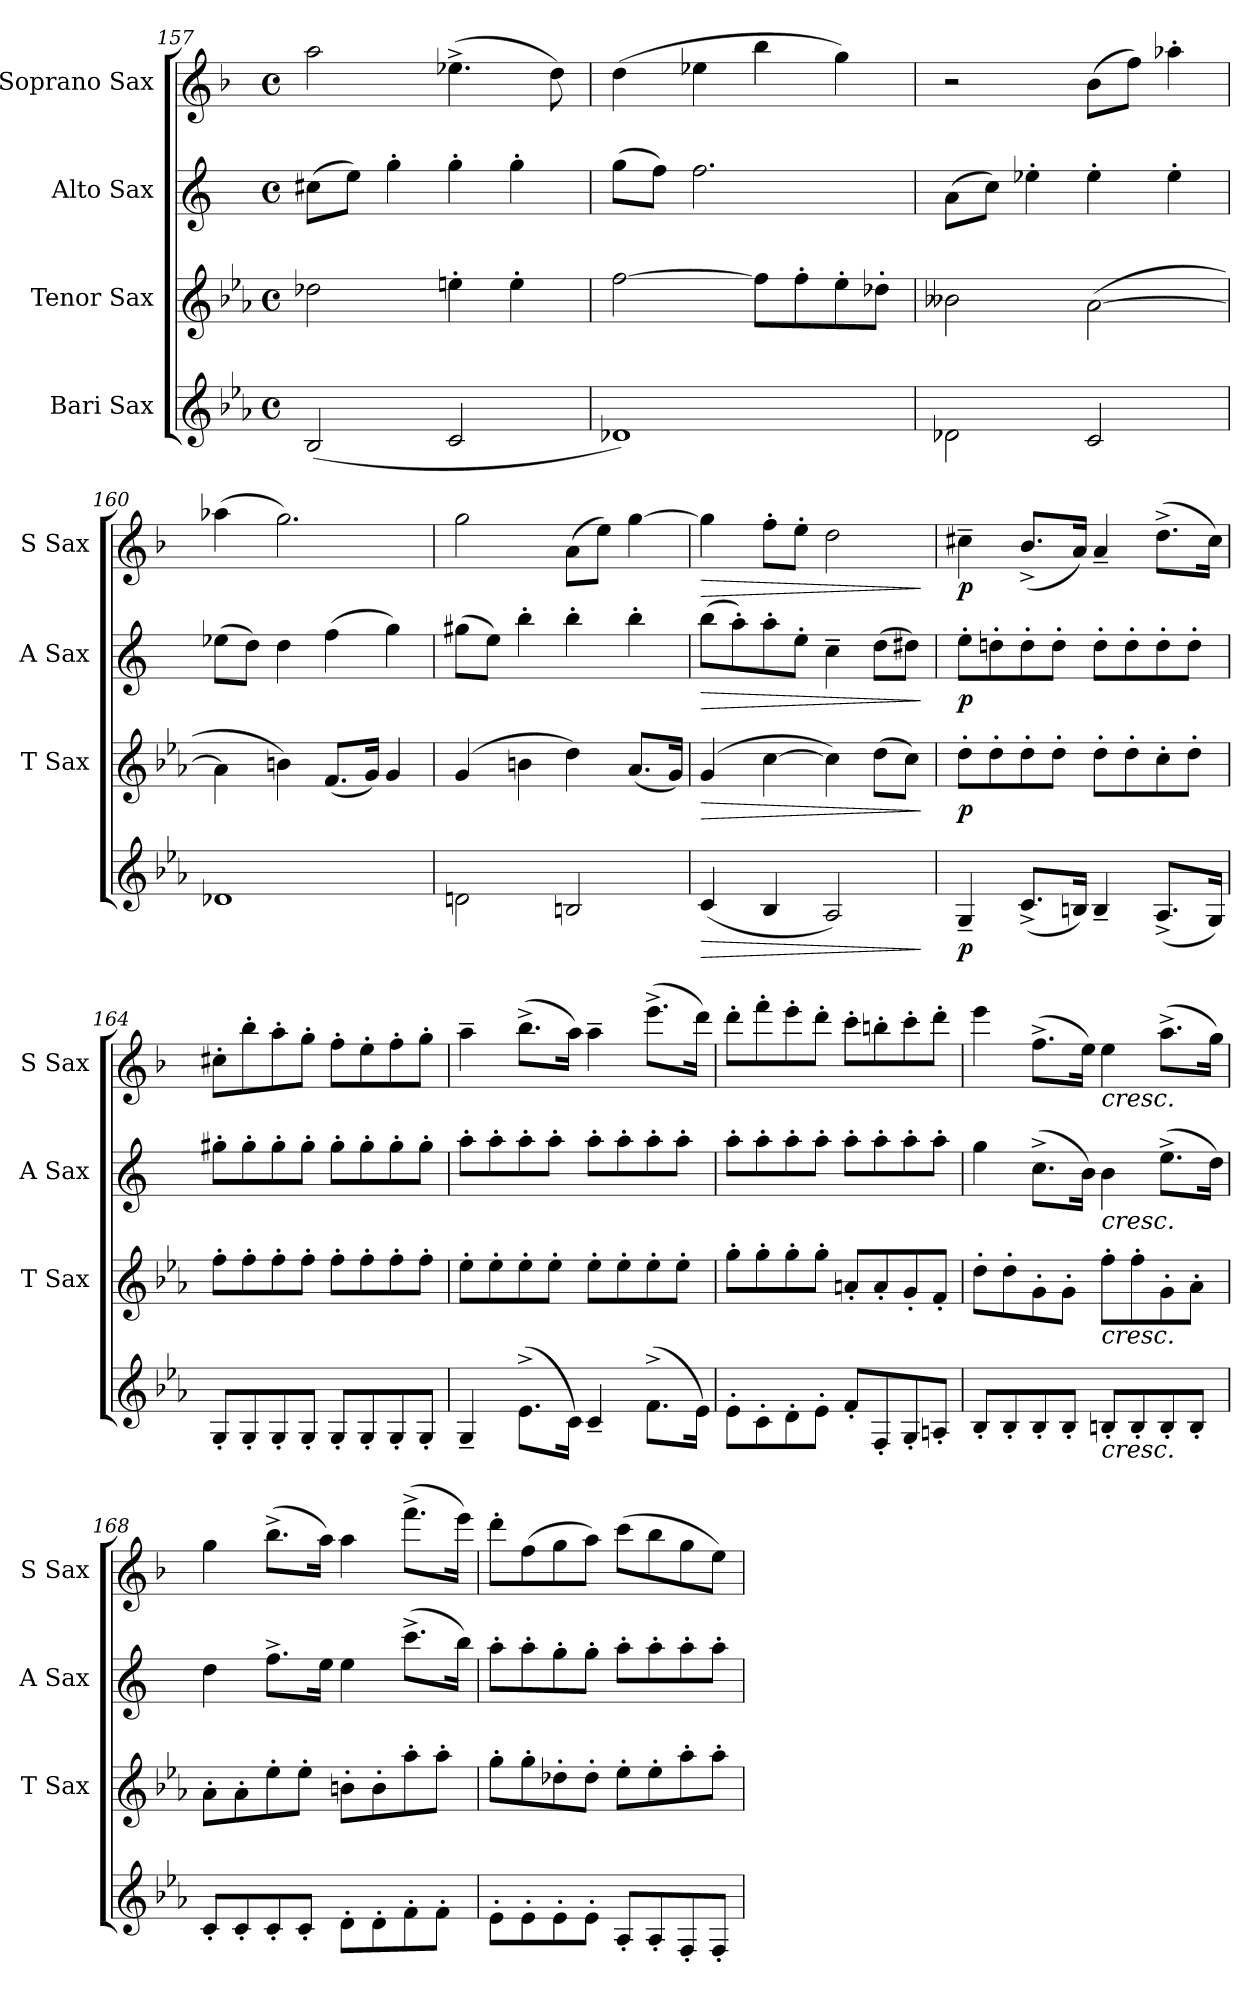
**kern	**dynam	**kern	**dynam	**kern	**dynam	**kern	**dynam
*part4	*part4	*part3	*part3	*part2	*part2	*part1	*part1
*staff4	*staff4	*staff3	*staff3	*staff2	*staff2	*staff1	*staff1
*I"Bari Sax	*	*I"Tenor Sax	*	*I"Alto Sax	*	*I"Soprano Sax	*
*	*	*I'T Sax	*	*I'A Sax	*	*I'S Sax	*
*clefG2	*	*clefG2	*	*clefG2	*	*clefG2	*
*ITrd12c21	*	*ITrd8c14	*	*ITrd5c9	*	*ITrd1c2	*
*k[b-e-a-]	*	*k[b-e-a-]	*	*k[b-e-a-]	*	*k[b-e-a-]	*
*E-:	*	*E-:	*	*E-:	*	*E-:	*
*M4/4	*	*M4/4	*	*M4/4	*	*M4/4	*
*met(c)	*	*met(c)	*	*met(c)	*	*met(c)	*
=157	=157	=157	=157	=157	=157	=157	=157
(2BB-/	.	2d-X\	.	(>8en\L	.	2gg\	.
.	.	.	.	8g\J)	.	.	.
.	.	.	.	4b-'>\	.	.	.
2C/	.	4en'>\	.	4b-'>\	.	(>4.dd-X^>\	.
.	.	4e'>\	.	4b-'>\	.	.	.
.	.	.	.	.	.	8cc\)	.
=158	=158	=158	=158	=158	=158	=158	=158
1D-X)	.	[2f\	.	(>8b-\L	.	(>4cc\	.
.	.	.	.	8a-\J)	.	.	.
.	.	.	.	2.a-\	.	4dd-X\	.
.	.	8f\L]	.	.	.	4aa-\	.
.	.	8f'>\	.	.	.	.	.
.	.	8e-i'>\	.	.	.	4ff\)	.
.	.	8d-X'>\J	.	.	.	.	.
!!LO:PB:g=z
=159	=159	=159	=159	=159	=159	=159	=159
2D-X\	.	2B--X\	.	(>8c\L	.	2r	.
.	.	.	.	8e-\J)	.	.	.
.	.	.	.	4g-X'>\	.	.	.
2C/	.	(>[2A-\	.	4g-'>\	.	(>8a-\L	.
.	.	.	.	.	.	8ee-\J)	.
.	.	.	.	4g-'>\	.	4gg-X'>\	.
=160	=160	=160	=160	=160	=160	=160	=160
1D-X	.	4A-\]	.	(>8g-X\L	.	(>4gg-X\	.
.	.	.	.	8f\J)	.	.	.
.	.	4Bn\)	.	4f\	.	2.ff\)	.
.	.	(<8.F/L	.	(>4a-\	.	.	.
.	.	16G/Jk)	.	.	.	.	.
.	.	4G/	.	4b-\)	.	.	.
=161	=161	=161	=161	=161	=161	=161	=161
2Dn\	.	(4G/	.	(>8bn\L	.	2ff\	.
.	.	.	.	8g\J)	.	.	.
.	.	4Bn\	.	4dd'>\	.	.	.
2BBn/	.	4d\)	.	4dd'>\	.	(>8g\L	.
.	.	.	.	.	.	8dd\J)	.
.	.	(<8.A-/L	.	4dd'>\	.	[4ff\	.
.	.	16G/Jk)	.	.	.	.	.
=162	=162	=162	=162	=162	=162	=162	=162
!	!LO:HP:b	!	!LO:HP:b	!	!LO:HP:b	!	!LO:HP:b
(<4C/	>	(4G/	>	(>8dd\L	>	4ff\]	>
.	.	.	.	8cc'>\)	.	.	.
4BB-i/	.	[4c\	.	8cc'>\	.	8ee-'>\L	.
.	.	.	.	8g'>\J	.	8dd'>\J	.
2AA-/)	.	4c\])	.	4e-~>\	.	2cc\	.
.	.	(>8d\L	.	(>8f\L	.	.	.
.	.	8c\J)	.	8f#X\J)	.	.	.
.	]	.	]	.	]	.	]
=163	=163	=163	=163	=163	=163	=163	=163
!	!LO:DY:b	!	!LO:DY:b	!	!LO:DY:b	!	!LO:DY:b
4GG~</	p	8d'>\L	p	8g'>\L	p	4bn~>\	p
.	.	8d'>\	.	8fn'>\	.	.	.
(<8.C^</L	.	8d'>\	.	8f'>\	.	(<8.a-^</L	.
.	.	8d'>\J	.	8f'>\J	.	.	.
16BBn/Jk)	.	.	.	.	.	16g/Jk)	.
4BB~</	.	8d'>\L	.	8f'>\L	.	4g~</	.
.	.	8d'>\	.	8f'>\	.	.	.
(<8.AA-^</L	.	8c'>\	.	8f'>\	.	(>8.cc^>\L	.
.	.	8d'>\J	.	8f'>\J	.	.	.
16GG/Jk)	.	.	.	.	.	16b\Jk)	.
=164	=164	=164	=164	=164	=164	=164	=164
8GG'</L	.	8f'>\L	.	8bn'>\L	.	8bn'>\L	.
8GG'</	.	8f'>\	.	8b'>\	.	8aa-'>\	.
8GG'</	.	8f'>\	.	8b'>\	.	8gg'>\	.
8GG'</J	.	8f'>\J	.	8b'>\J	.	8ff'>\J	.
8GG'</L	.	8f'>\L	.	8b'>\L	.	8ee-'>\L	.
8GG'</	.	8f'>\	.	8b'>\	.	8dd'>\	.
8GG'</	.	8f'>\	.	8b'>\	.	8ee-'>\	.
8GG'</J	.	8f'>\J	.	8b'>\J	.	8ff'>\J	.
=165	=165	=165	=165	=165	=165	=165	=165
4GG~</	.	8e-'>\L	.	8cc'>\L	.	4gg~>\	.
.	.	8e-'>\	.	8cc'>\	.	.	.
(>8.E-^>\L	.	8e-'>\	.	8cc'>\	.	(>8.aa-^>\L	.
.	.	8e-'>\J	.	8cc'>\J	.	.	.
16C\Jk)	.	.	.	.	.	16gg\Jk)	.
4C~</	.	8e-'>\L	.	8cc'>\L	.	4gg~>\	.
.	.	8e-'>\	.	8cc'>\	.	.	.
(>8.F^>\L	.	8e-'>\	.	8cc'>\	.	(>8.ddd^>\L	.
.	.	8e-'>\J	.	8cc'>\J	.	.	.
16E-\Jk)	.	.	.	.	.	16ccc\Jk)	.
=166	=166	=166	=166	=166	=166	=166	=166
8E-'>\L	.	8g'>\L	.	8cc'>\L	.	8ccc'>\L	.
8C'>\	.	8g'>\	.	8cc'>\	.	8eee-'>\	.
8D'>\	.	8g'>\	.	8cc'>\	.	8ddd'>\	.
8E-'>\J	.	8g'>\J	.	8cc'>\J	.	8ccc'>\J	.
8F'</L	.	8An'</L	.	8cc'>\L	.	8bb-'>\L	.
8FF'</	.	8A'</	.	8cc'>\	.	8aan'>\	.
8GG'</	.	8G'</	.	8cc'>\	.	8bb-'>\	.
8AAn'</J	.	8F'</J	.	8cc'>\J	.	8ccc'>\J	.
!!LO:LB:g=z
=167	=167	=167	=167	=167	=167	=167	=167
8BB-'</L	.	8d'>\L	.	4b-\	.	4ddd\	.
8BB-'</	.	8d'>\	.	.	.	.	.
8BB-'</	.	8G'>\	.	(>8.e-^>\L	.	(>8.ee-^>\L	.
8BB-'</J	.	8G'>\J	.	.	.	.	.
.	.	.	.	16d\Jk)	.	16dd\Jk)	.
!	!	!	!	!	!	!LO:TX:b:i:t=cresc.	!
!	!	!	!	!LO:TX:b:i:t=cresc.	!	!	!
!	!	!LO:TX:b:i:t=cresc.	!	!	!	!	!
!LO:TX:b:i:t=cresc.	!	!	!	!	!	!	!
8BBn'</L	.	8f'>\L	.	4d\	.	4dd\	.
8BB'</	.	8f'>\	.	.	.	.	.
8BB'</	.	8G'>\	.	(>8.g^>\L	.	(>8.gg^>\L	.
8BB'</J	.	8A-'>\J	.	.	.	.	.
.	.	.	.	16f\Jk)	.	16ff\Jk)	.
=168	=168	=168	=168	=168	=168	=168	=168
8C'</L	.	8A-'>\L	.	4f\	.	4ff\	.
8C'</	.	8A-'>\	.	.	.	.	.
8C'</	.	8e-'>\	.	8.a-^>\L	.	(>8.aa-^>\L	.
8C'</J	.	8e-'>\J	.	.	.	.	.
.	.	.	.	16g\Jk	.	16gg\Jk)	.
8D'>\L	.	8Bn'>\L	.	4g\	.	4gg\	.
8D'>\	.	8B'>\	.	.	.	.	.
8F'>\	.	8a-'>\	.	(>8.ee-^>\L	.	(>8.eee-^>\L	.
8F'>\J	.	8a-'>\J	.	.	.	.	.
.	.	.	.	16dd\Jk)	.	16ddd\Jk)	.
=169	=169	=169	=169	=169	=169	=169	=169
8E-'>\L	.	8g'>\L	.	8cc'>\L	.	8ccc'>\L	.
8E-'>\	.	8g'>\	.	8cc'>\	.	(>8ee-\	.
8E-'>\	.	8d-X'>\	.	8b-'>\	.	8ff\	.
8E-'>\J	.	8d-'>\J	.	8b-'>\J	.	8gg\J)	.
8AA-'</L	.	8e-'>\L	.	8cc'>\L	.	(>8bb-\L	.
8AA-'</	.	8e-'>\	.	8cc'>\	.	8aa-\	.
8FF'</	.	8a-'>\	.	8cc'>\	.	8ff\	.
8FF'</J	.	8a-'>\J	.	8cc'>\J	.	8dd\J)	.
=	=	=	=	=	=	=	=
*-	*-	*-	*-	*-	*-	*-	*-
